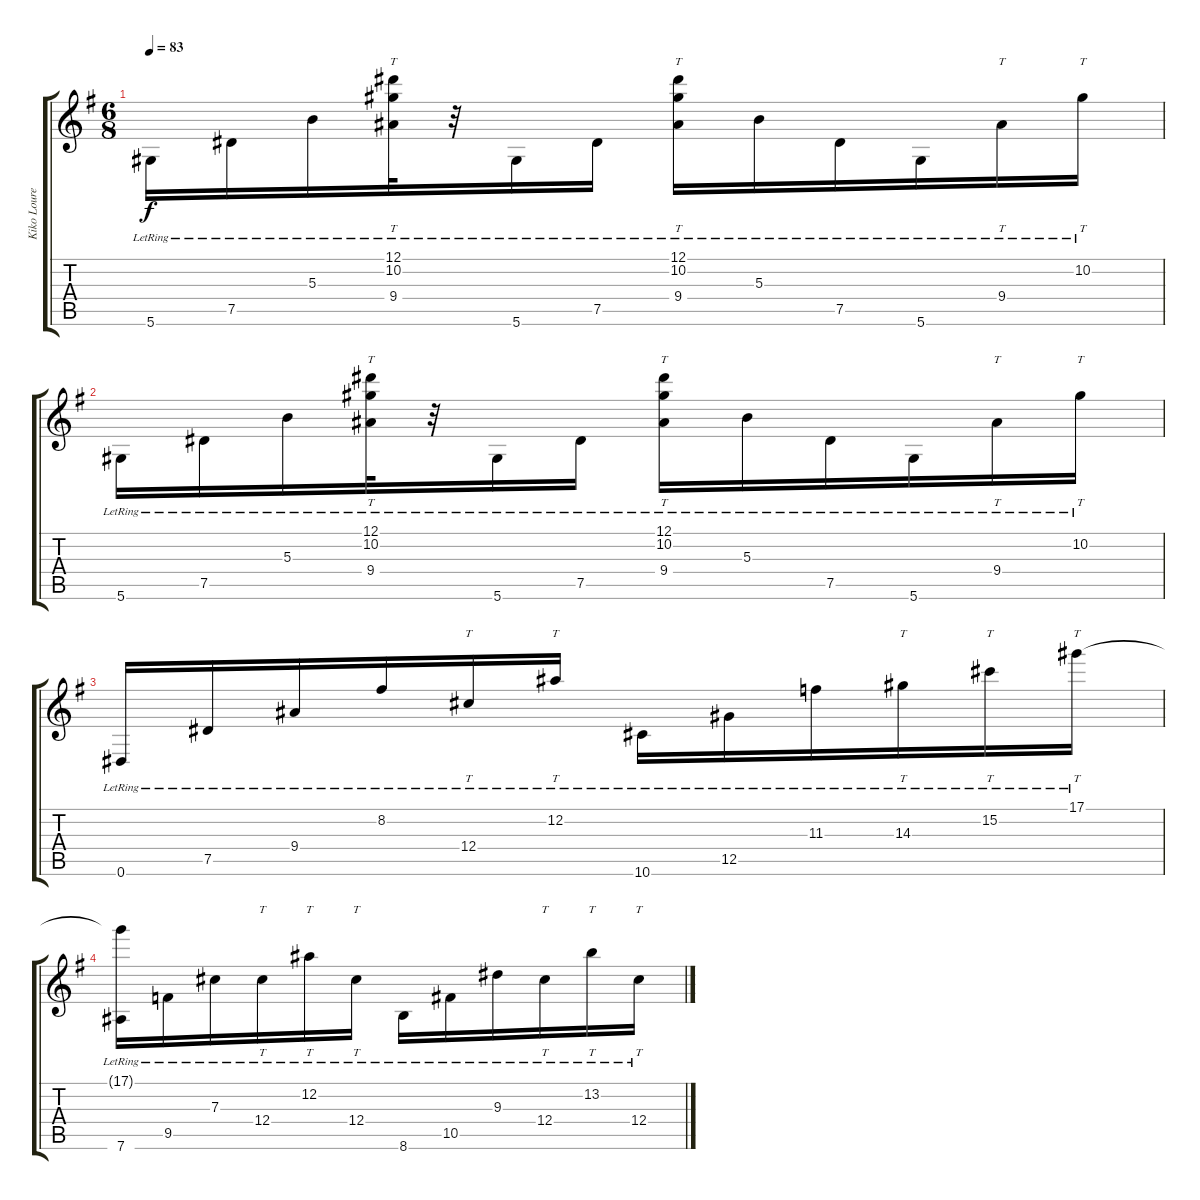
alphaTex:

\track ("Kiko Loureiro" "Kiko Loure") {instrument electricguitarjazz}
\staff {score tabs}
\tuning (Eb4 Bb3 Gb3 Db3 Ab2 Eb2) {hide}
\ts (6 8)
\tempo 83
\clef g2
\ks g
5.6{lr}.16{dy f} 7.5{lr}.16 5.3{lr}.16 (12.1{lr} 10.2{lr} 9.4{lr}).32{tt} r.32 5.6{lr}.16 7.5{lr}.16 (12.1{lr} 10.2{lr} 9.4{lr}).16{tt} 5.3{lr}.16 7.5{lr}.16 5.6{lr}.16 9.4{lr}.16{tt} 10.2{lr}.16{tt} |
5.6{lr}.16 7.5{lr}.16 5.3{lr}.16 (12.1{lr} 10.2{lr} 9.4{lr}).32{tt} r.32 5.6{lr}.16 7.5{lr}.16 (12.1{lr} 10.2{lr} 9.4{lr}).16{tt} 5.3{lr}.16 7.5{lr}.16 5.6{lr}.16 9.4{lr}.16{tt} 10.2{lr}.16{tt} |
0.6{lr}.16 7.5{lr}.16 9.4{lr}.16 8.2{lr}.16 12.4{lr}.16{tt} 12.2{lr}.16{tt} 10.6{lr}.16 12.5{lr}.16 11.3{lr}.16 14.3{lr}.16{tt} 15.2{lr}.16{tt} 17.1{lr}.16{tt} |
(17.1{t} 7.6{lr}).16 9.5{lr}.16 7.3{lr}.16 12.4{lr}.16{tt} 12.2{lr}.16{tt} 12.4{lr}.16{tt} 8.6{lr}.16 10.5{lr}.16 9.3{lr}.16 12.4{lr}.16{tt} 13.2{lr}.16{tt} 12.4{lr}.16{tt}
